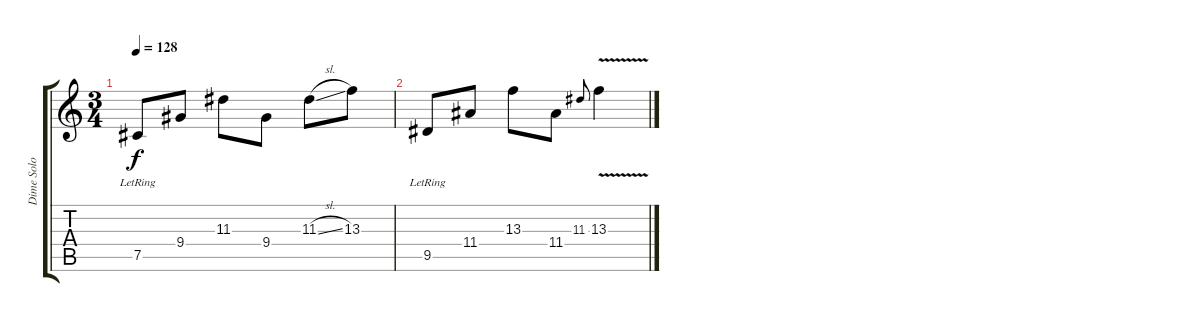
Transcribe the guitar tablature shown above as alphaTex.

\track ("Dime Solo" "Dime Solo") {instrument overdrivenguitar}
\staff {score tabs}
\tuning (Db4 Ab3 E3 B2 Gb2 Db2) {hide}
\ts (3 4)
\tempo 128
\clef g2
\ks c
7.5{lr}.8{dy f} 9.4.8 11.3.8 9.4.8 11.3{sl}.8 13.3.8 |
9.5{lr}.8 11.4.8 13.3.8 11.4.8 11.3.8{gr onbeat} 13.3{v}.4
